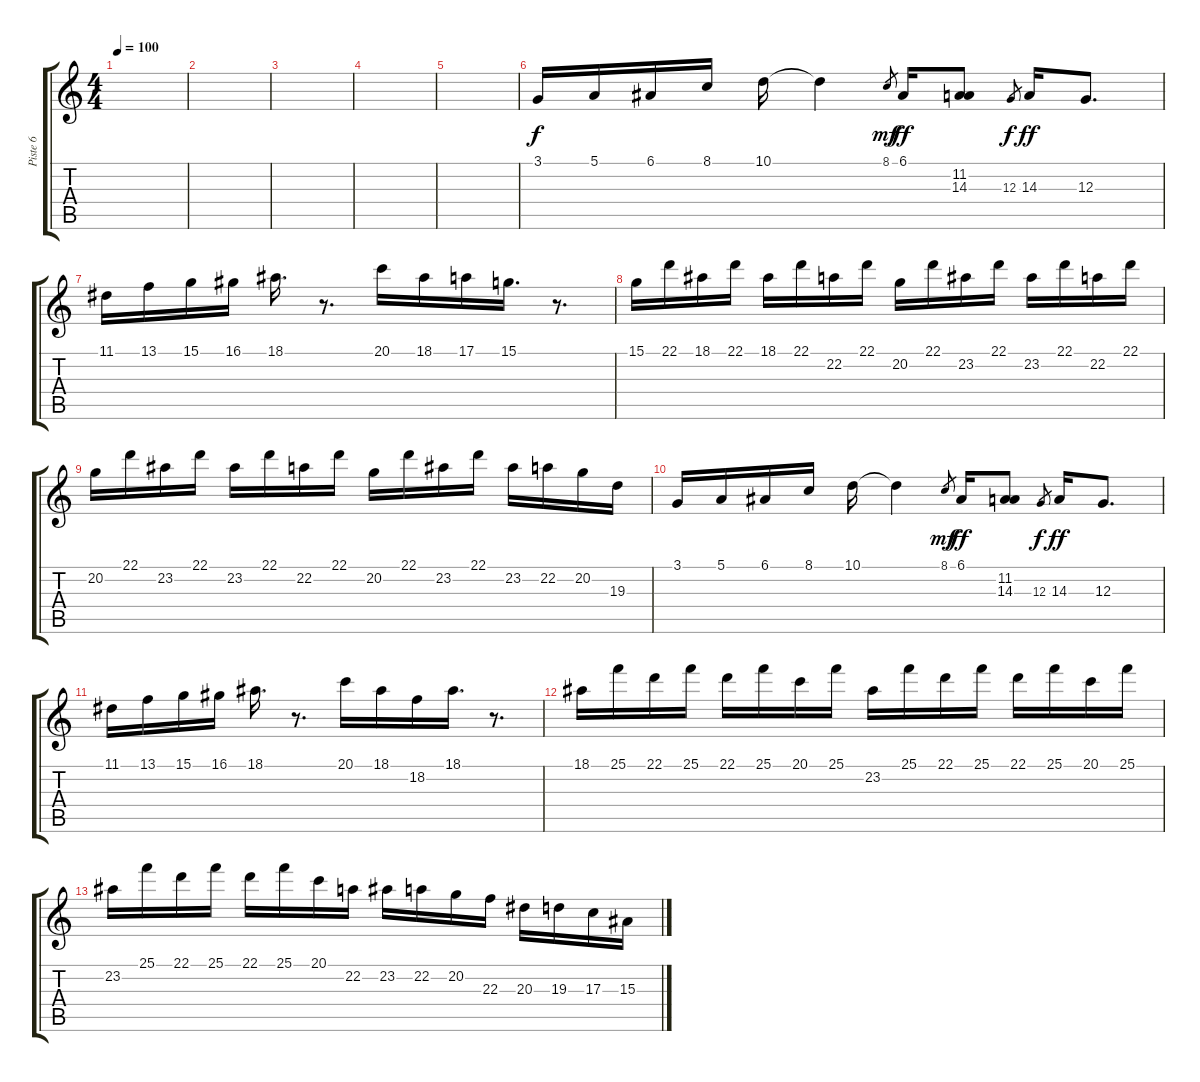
\track ("Piste 6" "Piste 6") {instrument stringensemble1}
\staff {score tabs}
\tuning (E4 B3 G3 D3 A2 E2) {hide}
\ts (4 4)
\tempo 100
\clef g2
\ks c
|
|
|
|
|
3.1.16 5.1.16 6.1.16 8.1.16 10.1.16 10.1{t}.4 8.1.8{gr dy mf} 6.1.16{dy ff} (11.2 14.3).8 12.3.8{gr dy f} 14.3.16{dy ff} 12.3.8{d} |
11.1.16 13.1.16 15.1.16 16.1.16 18.1.16{d} r.8{d} 20.1.16 18.1.16 17.1.16 15.1.16{d} r.8{d} |
15.1.16 22.1.16 18.1.16 22.1.16 18.1.16 22.1.16 22.2.16 22.1.16 20.2.16 22.1.16 23.2.16 22.1.16 23.2.16 22.1.16 22.2.16 22.1.16 |
20.2.16 22.1.16 23.2.16 22.1.16 23.2.16 22.1.16 22.2.16 22.1.16 20.2.16 22.1.16 23.2.16 22.1.16 23.2.16 22.2.16 20.2.16 19.3.16 |
3.1.16 5.1.16 6.1.16 8.1.16 10.1.16 10.1{t}.4 8.1.8{gr dy mf} 6.1.16{dy ff} (11.2 14.3).8 12.3.8{gr dy f} 14.3.16{dy ff} 12.3.8{d} |
11.1.16 13.1.16 15.1.16 16.1.16 18.1.16{d} r.8{d} 20.1.16 18.1.16 18.2.16 18.1.16{d} r.8{d} |
18.1.16 25.1.16 22.1.16 25.1.16 22.1.16 25.1.16 20.1.16 25.1.16 23.2.16 25.1.16 22.1.16 25.1.16 22.1.16 25.1.16 20.1.16 25.1.16 |
23.2.16 25.1.16 22.1.16 25.1.16 22.1.16 25.1.16 20.1.16 22.2.16 23.2.16 22.2.16 20.2.16 22.3.16 20.3.16 19.3.16 17.3.16 15.3.16
